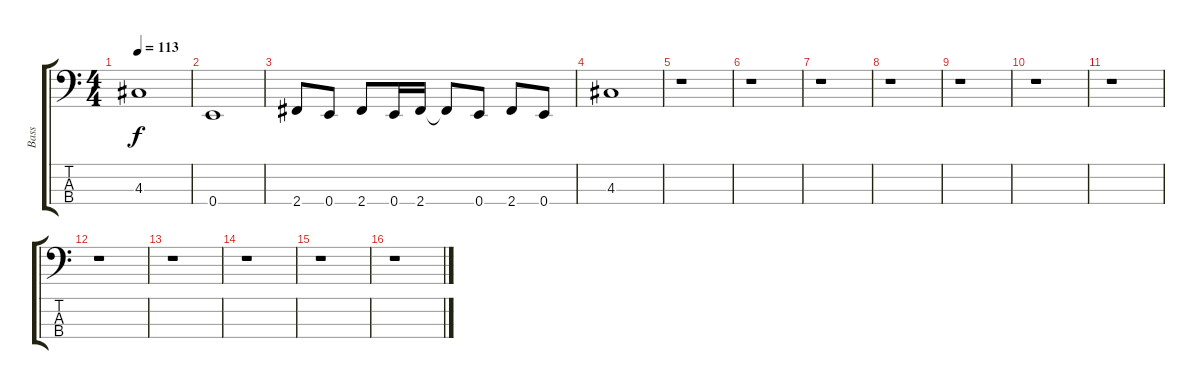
\track ("Bass" "Bass") {instrument electricbassfinger}
\staff {score tabs}
\tuning (G2 D2 A1 E1) {hide}
\ts (4 4)
\tempo 113
\clef f4
\ks c
4.3.1{dy f} |
0.4.1 |
2.4.8 0.4.8 2.4.8 0.4.16 2.4.16 2.4{t}.8 0.4.8 2.4.8 0.4.8 |
4.3.1 |
r.1 |
r.1 |
r.1 |
r.1 |
r.1 |
r.1 |
r.1 |
r.1 |
r.1 |
r.1 |
r.1 |
r.1
